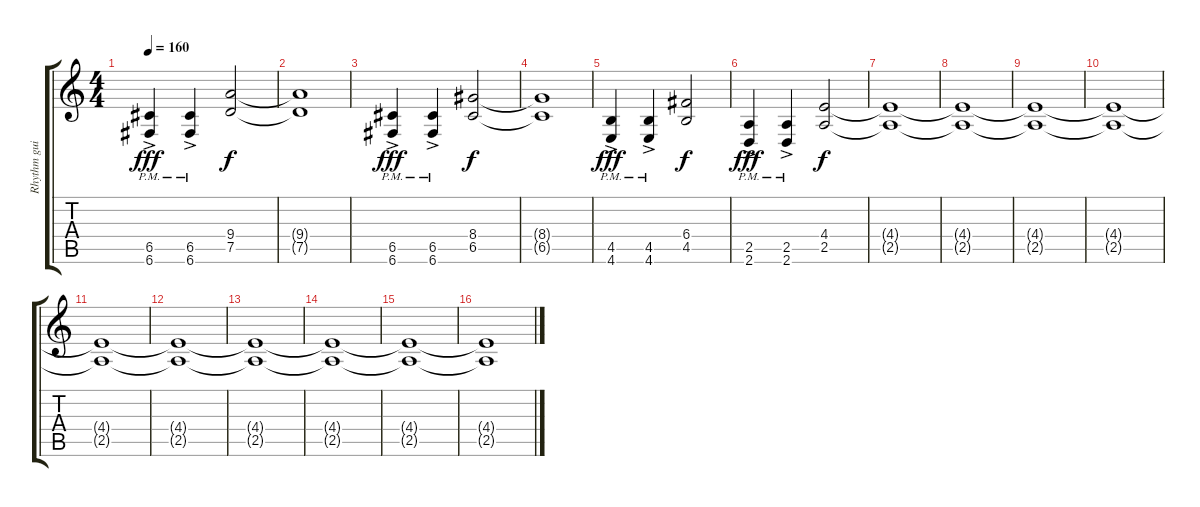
\track ("Rhythm guitar" "Rhythm gui") {instrument overdrivenguitar}
\staff {score tabs}
\tuning (D4 A3 F3 C3 G2 C2) {hide}
\ts (4 4)
\tempo 160
\clef g2
\ks c
(6.5{ac pm} 6.6{ac pm}).4{dy fff} (6.5{ac pm} 6.6{ac pm}).4 (9.4 7.5).2{dy f} |
(9.4{t} 7.5{t}).1 |
(6.5{ac pm} 6.6{ac pm}).4{dy fff} (6.5{ac pm} 6.6{ac pm}).4 (8.4 6.5).2{dy f} |
(8.4{t} 6.5{t}).1 |
(4.5{ac pm} 4.6{ac pm}).4{dy fff} (4.5{ac pm} 4.6{ac pm}).4 (6.4 4.5).2{dy f} |
(2.5{ac pm} 2.6{ac pm}).4{dy fff} (2.5{ac pm} 2.6{ac pm}).4 (4.4 2.5).2{dy f} |
(4.4{t} 2.5{t}).1 |
(4.4{t} 2.5{t}).1 |
(4.4{t} 2.5{t}).1 |
(4.4{t} 2.5{t}).1 |
(4.4{t} 2.5{t}).1{volume 0} |
(4.4{t} 2.5{t}).1 |
(4.4{t} 2.5{t}).1 |
(4.4{t} 2.5{t}).1 |
(4.4{t} 2.5{t}).1 |
(4.4{t} 2.5{t}).1
